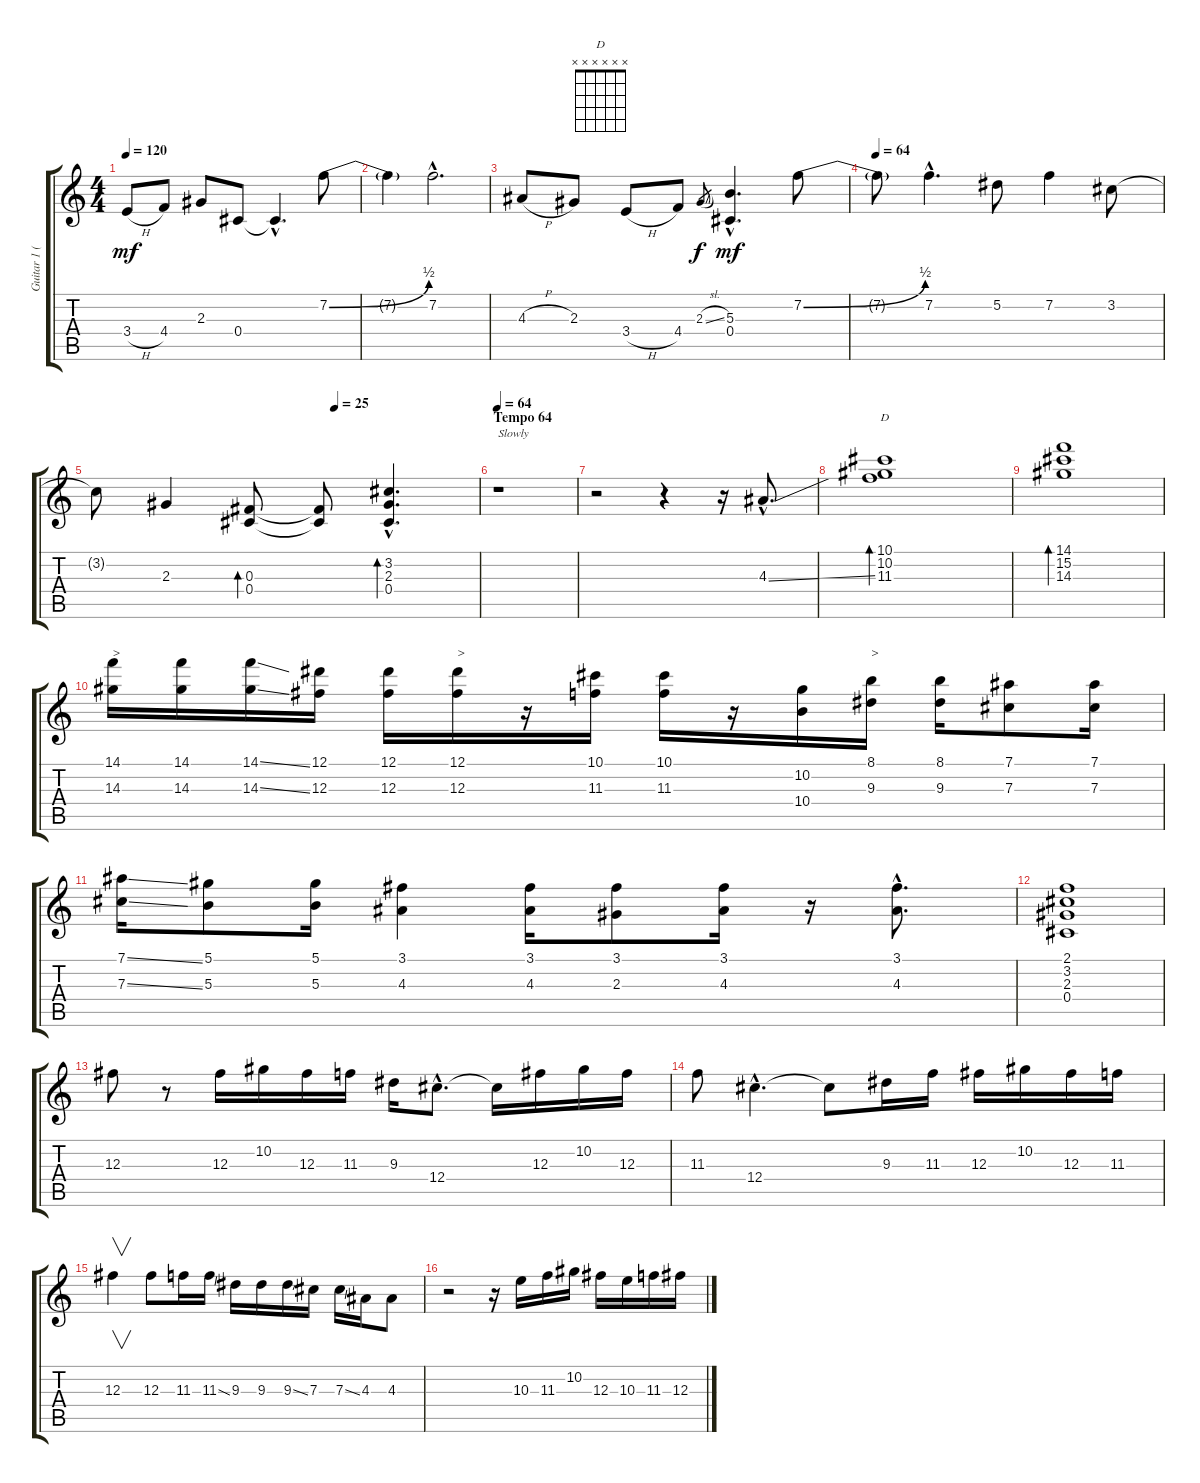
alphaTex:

\track ("Guitar 1 (Slash)" "Guitar 1 (") {instrument acousticguitarsteel}
\staff {score tabs}
\tuning (Eb4 Bb3 Gb3 Db3 Ab2 Eb2) {hide}
\chord ("D" x x x x x x) {firstfret 0}
\ts (4 4)
\tempo 120
\clef g2
\ks c
3.4{h}.8{dy mf} 4.4.8 2.3.8 0.4.8 0.4{hac t}.4{d} 7.2{be (bend 0 0 60 2)}.8 |
7.2{t}.4 7.2{hac}.2{d} |
4.3{h}.8 2.3.8 3.4{h}.8 4.4.8 2.3{sl}.8{gr dy f} (5.3{hac} 0.4{hac}).4{d dy mf} 7.2{be (bend 0 0 60 2)}.8 |
\tempo 64
7.2{t}.8 7.2{hac}.4{d} 5.2.8 7.2.4 3.2.8 |
\tempo (25 0.625)
3.2{t}.8 2.3.4 (0.3 0.4).8{bd 120} (0.3{t} 0.4{t}).8 (3.2{hac} 2.3{hac} 0.4{hac}).4{d bd 120} |
\section ("" "Tempo 64")
\tempo 64
r.1{txt "Slowly"} |
r.2 r.4 r.16 4.3{ss hac}.8{d} |
(10.1 10.2 11.3).1{bd 120 ch "D"} |
(14.1 15.2 14.3).1{bd 120} |
(14.1 14.3).16{txt ">"} (14.1 14.3).16 (14.1{ss} 14.3{ss}).16 (12.1 12.3).16 (12.1 12.3).16 (12.1 12.3).16{txt ">"} r.16 (10.1 11.3).16 (10.1 11.3).16 r.16 (10.2 10.4).16 (8.1 9.3).16{txt ">"} (8.1 9.3).16 (7.1 7.3).8 (7.1 7.3).16 |
(7.1{ss} 7.3{ss}).16 (5.1 5.3).8 (5.1 5.3).16 (3.1 4.3).4 (3.1 4.3).16 (3.1 2.3).8 (3.1 4.3).16 r.16 (3.1{hac} 4.3{hac}).8{d} |
(2.1 3.2 2.3 0.4).1 |
12.3.8 r.8 12.3.16 10.2.16 12.3.16 11.3.16 9.3.16 12.4{hac}.8{d} 12.4{t}.16 12.3.16 10.2.16 12.3.16 |
11.3.8 12.4{hac}.4{d} 12.4{t}.8 9.3.16 11.3.16 12.3.16 10.2.16 12.3.16 11.3.16 |
12.3.4{v} 12.3.8 11.3.16 11.3{ss}.16 9.3.16 9.3.16 9.3{ss}.16 7.3.16 7.3{ss}.16 4.3.16 4.3.8 |
r.2 r.16 10.3.16 11.3.16 10.2.16 12.3.16 10.3.16 11.3.16 12.3.16
